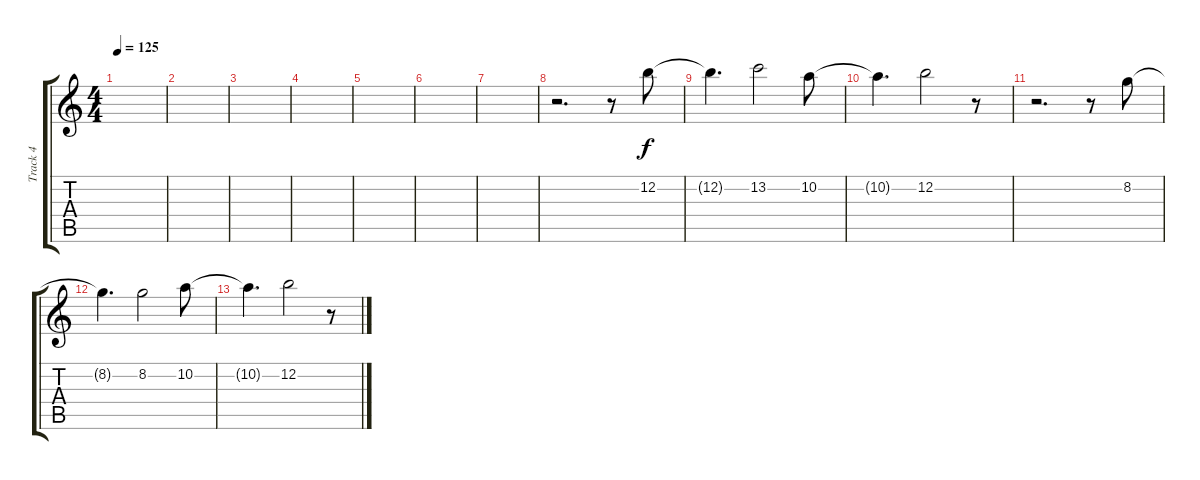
\track ("Track 4" "Track 4") {instrument distortionguitar}
\staff {score tabs}
\tuning (E4 B3 G3 D3 A2 E2) {hide}
\ts (4 4)
\tempo 125
\clef g2
\ks c
|
|
|
|
|
|
|
r.2{d} r.8 12.2.8 |
12.2{t}.4{d} 13.2.2 10.2.8 |
10.2{t}.4{d} 12.2.2 r.8 |
r.2{d} r.8 8.2.8 |
8.2{t}.4{d} 8.2.2 10.2.8 |
10.2{t}.4{d} 12.2.2 r.8
